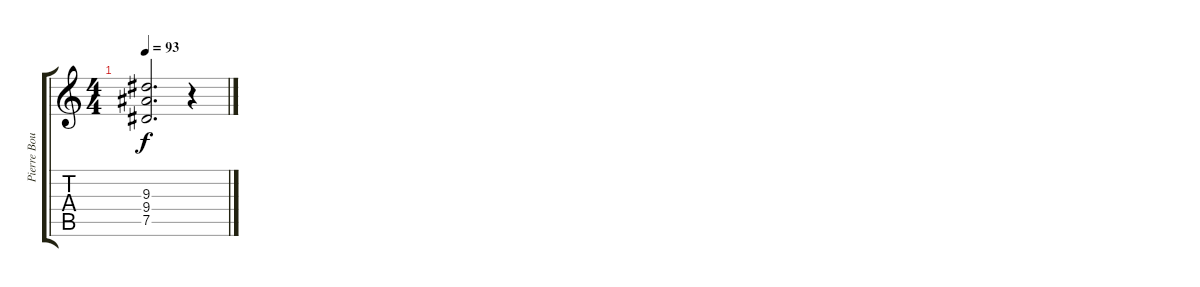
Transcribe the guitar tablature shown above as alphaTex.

\track ("Pierre Bouvier (Third guitar additional)" "Pierre Bou") {instrument overdrivenguitar}
\staff {score tabs}
\tuning (Eb4 Bb3 Gb3 Db3 Ab2 Eb2) {hide}
\ts (4 4)
\tempo 93
\clef g2
\ks c
(9.3 9.4 7.5).2{d dy f} r.4
